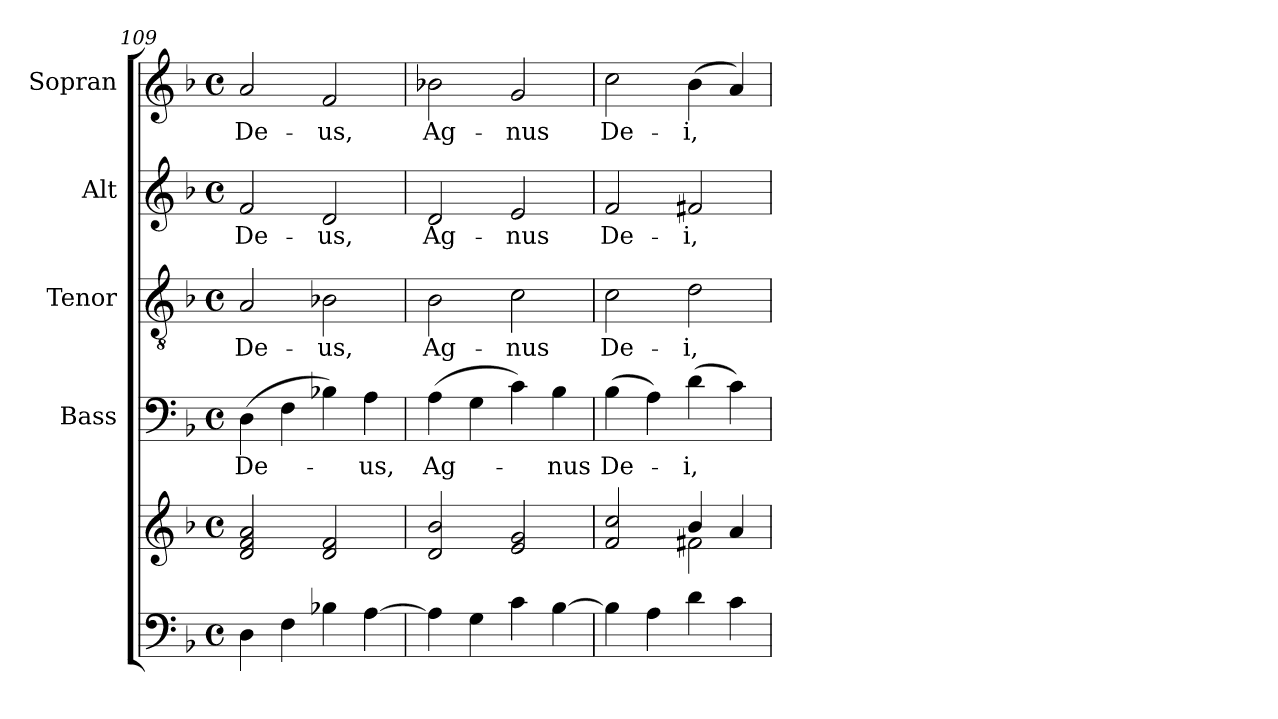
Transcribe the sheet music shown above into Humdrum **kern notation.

**kern	**kern	**kern	**text	**kern	**text	**kern	**text	**kern	**text
*part5	*part5	*part4	*part4	*part3	*part3	*part2	*part2	*part1	*part1
*staff6	*staff5	*staff4	*staff4	*staff3	*staff3	*staff2	*staff2	*staff1	*staff1
*	*	*I"Bass	*	*I"Tenor	*	*I"Alt	*	*I"Sopran	*
*	*	*I'B.	*	*I'T.	*	*I'A.	*	*I'S.	*
*clefF4	*clefG2	*clefF4	*	*clefGv2	*	*clefG2	*	*clefG2	*
*k[b-]	*k[b-]	*k[b-]	*	*k[b-]	*	*k[b-]	*	*k[b-]	*
*F:	*F:	*F:	*	*F:	*	*F:	*	*F:	*
*M4/4	*M4/4	*M4/4	*	*M4/4	*	*M4/4	*	*M4/4	*
*met(c)	*met(c)	*met(c)	*	*met(c)	*	*met(c)	*	*met(c)	*
=109	=109	=109	=109	=109	=109	=109	=109	=109	=109
!	!	!	!LO:LY:b	!	!LO:LY:b	!	!LO:LY:b	!	!LO:LY:b
4D\	2d/ 2f/ 2a/	(>4D\	De-	2A/	De-	2f/	De-	2a/	De-
4F\	.	4F\	.	.	.	.	.	.	.
!	!	!	!	!	!LO:LY:b	!	!LO:LY:b	!	!LO:LY:b
4B-X\	2d/ 2f/	4B-X\)	.	2B-X\	-us,	2d/	-us,	2f/	-us,
!	!	!	!LO:LY:b	!	!	!	!	!	!
[4A\	.	4A\	-us,	.	.	.	.	.	.
=110	=110	=110	=110	=110	=110	=110	=110	=110	=110
!	!	!	!LO:LY:b	!	!LO:LY:b	!	!LO:LY:b	!	!LO:LY:b
4A\]	2d/ 2b-/	(>4A\	Ag-	2B-\	Ag-	2d/	Ag-	2b-X\	Ag-
4G\	.	4G\	.	.	.	.	.	.	.
!	!	!	!	!	!LO:LY:b	!	!LO:LY:b	!	!LO:LY:b
4c\	2e/ 2g/	4c\)	.	2c\	-nus	2e/	-nus	2g/	-nus
!	!	!	!LO:LY:b	!	!	!	!	!	!
[4B-\	.	4B-\	-nus	.	.	.	.	.	.
!!LO:PB:g=z
=111	=111	=111	=111	=111	=111	=111	=111	=111	=111
*	*^	*	*	*	*	*	*	*	*
!	!	!	!	!LO:LY:b	!	!LO:LY:b	!	!LO:LY:b	!	!LO:LY:b
4B-\]	2f/ 2cc/	2ryy	(>4B-\	De-	2c\	De-	2f/	De-	2cc\	De-
4A\	.	.	4A\)	.	.	.	.	.	.	.
!	!	!	!	!LO:LY:b	!	!LO:LY:b	!	!LO:LY:b	!	!LO:LY:b
4d\	4b-/	2f#X\	(>4d\	-i,	2d\	-i,	2f#X/	-i,	(>4b-\	-i,
4c\	4a/	.	4c\)	.	.	.	.	.	4a/)	.
*	*v	*v	*	*	*	*	*	*	*	*
=	=	=	=	=	=	=	=	=	=
*-	*-	*-	*-	*-	*-	*-	*-	*-	*-
